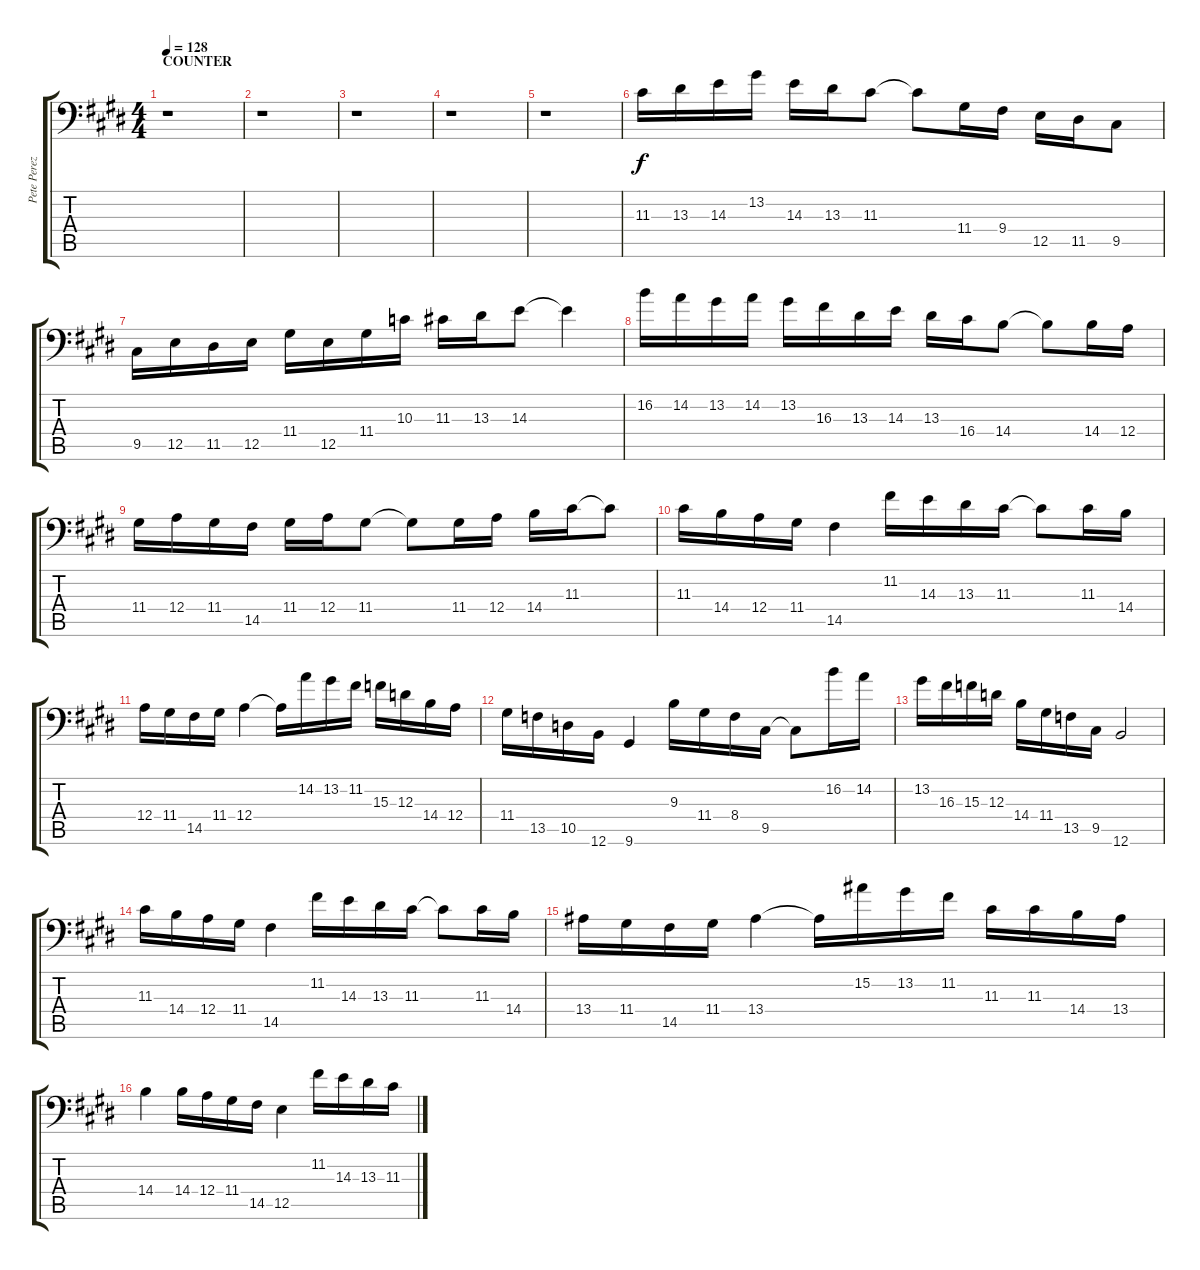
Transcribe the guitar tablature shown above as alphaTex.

\track ("Pete Perez" "Pete Perez") {instrument electricbassfinger}
\staff {score tabs}
\tuning (C3 G2 D2 A1 E1 B0) {hide}
\ts (4 4)
\section ("" "COUNTER")
\tempo 128
\clef f4
\ks c#minor
r.1{dy f instrument electricbassfinger} |
r.1 |
r.1 |
r.1 |
r.1 |
11.3.16 13.3.16 14.3.16 13.2.16 14.3.16 13.3.16 11.3.8 11.3{t}.8 11.4.16 9.4.16 12.5.16 11.5.16 9.5.8 |
9.5.16 12.5.16 11.5.16 12.5.16 11.4.16 12.5.16 11.4.16 10.3.16 11.3.16 13.3.16 14.3.8 14.3{t}.4 |
16.2.16 14.2.16 13.2.16 14.2.16 13.2.16 16.3.16 13.3.16 14.3.16 13.3.16 16.4.16 14.4.8 14.4{t}.8 14.4.16 12.4.16 |
11.4.16 12.4.16 11.4.16 14.5.16 11.4.16 12.4.16 11.4.8 11.4{t}.8 11.4.16 12.4.16 14.4.16 11.3.16 11.3{t}.8 |
11.3.16 14.4.16 12.4.16 11.4.16 14.5.4 11.2.16 14.3.16 13.3.16 11.3.16 11.3{t}.8 11.3.16 14.4.16 |
12.4.16 11.4.16 14.5.16 11.4.16 12.4.4 12.4{t}.16 14.2.16 13.2.16 11.2.16 15.3.16 12.3.16 14.4.16 12.4.16 |
11.4.16 13.5.16 10.5.16 12.6.16 9.6.4 9.3.16 11.4.16 8.4.16 9.5.16 9.5{t}.8 16.2.16 14.2.16 |
13.2.16 16.3.16 15.3.16 12.3.16 14.4.16 11.4.16 13.5.16 9.5.16 12.6.2 |
11.3.16 14.4.16 12.4.16 11.4.16 14.5.4 11.2.16 14.3.16 13.3.16 11.3.16 11.3{t}.8 11.3.16 14.4.16 |
13.4.16 11.4.16 14.5.16 11.4.16 13.4.4 13.4{t}.16 15.2.16 13.2.16 11.2.16 11.3.16 11.3.16 14.4.16 13.4.16 |
14.4.4 14.4.16 12.4.16 11.4.16 14.5.16 12.5.4 11.2.16 14.3.16 13.3.16 11.3.16
